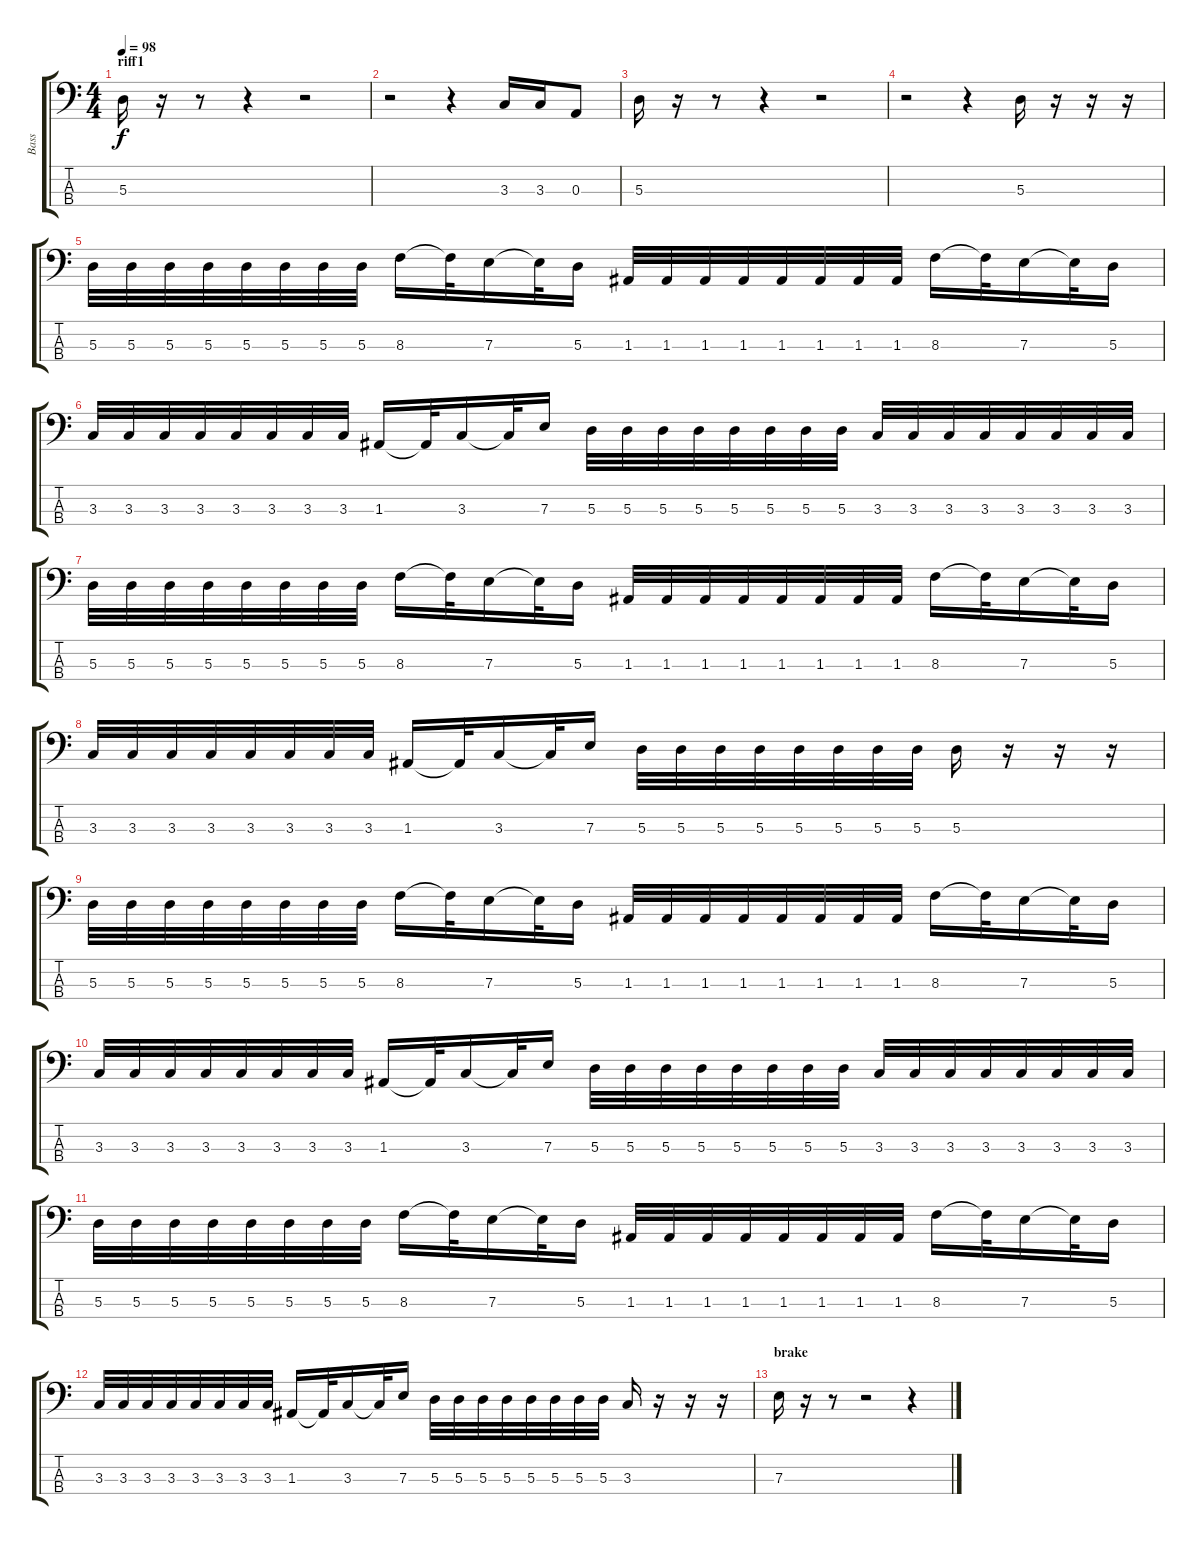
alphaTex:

\track ("Bass " "Bass ") {instrument electricbassfinger}
\staff {score tabs}
\tuning (G2 D2 A1 E1) {hide}
\ts (4 4)
\section ("" "riff1")
\tempo 98
\clef f4
\ks c
5.3.16{dy f} r.16 r.8 r.4 r.2 |
r.2 r.4 3.3.16 3.3.16 0.3.8 |
5.3.16 r.16 r.8 r.4 r.2 |
r.2 r.4 5.3.16 r.16 r.16 r.16 |
5.3.32 5.3.32 5.3.32 5.3.32 5.3.32 5.3.32 5.3.32 5.3.32 8.3.16 8.3{t}.32 7.3.16 7.3{t}.32 5.3.16 1.3.32 1.3.32 1.3.32 1.3.32 1.3.32 1.3.32 1.3.32 1.3.32 8.3.16 8.3{t}.32 7.3.16 7.3{t}.32 5.3.16 |
3.3.32 3.3.32 3.3.32 3.3.32 3.3.32 3.3.32 3.3.32 3.3.32 1.3.16 1.3{t}.32 3.3.16 3.3{t}.32 7.3.16 5.3.32 5.3.32 5.3.32 5.3.32 5.3.32 5.3.32 5.3.32 5.3.32 3.3.32 3.3.32 3.3.32 3.3.32 3.3.32 3.3.32 3.3.32 3.3.32 |
5.3.32 5.3.32 5.3.32 5.3.32 5.3.32 5.3.32 5.3.32 5.3.32 8.3.16 8.3{t}.32 7.3.16 7.3{t}.32 5.3.16 1.3.32 1.3.32 1.3.32 1.3.32 1.3.32 1.3.32 1.3.32 1.3.32 8.3.16 8.3{t}.32 7.3.16 7.3{t}.32 5.3.16 |
3.3.32 3.3.32 3.3.32 3.3.32 3.3.32 3.3.32 3.3.32 3.3.32 1.3.16 1.3{t}.32 3.3.16 3.3{t}.32 7.3.16 5.3.32 5.3.32 5.3.32 5.3.32 5.3.32 5.3.32 5.3.32 5.3.32 5.3.16 r.16 r.16 r.16 |
5.3.32 5.3.32 5.3.32 5.3.32 5.3.32 5.3.32 5.3.32 5.3.32 8.3.16 8.3{t}.32 7.3.16 7.3{t}.32 5.3.16 1.3.32 1.3.32 1.3.32 1.3.32 1.3.32 1.3.32 1.3.32 1.3.32 8.3.16 8.3{t}.32 7.3.16 7.3{t}.32 5.3.16 |
3.3.32 3.3.32 3.3.32 3.3.32 3.3.32 3.3.32 3.3.32 3.3.32 1.3.16 1.3{t}.32 3.3.16 3.3{t}.32 7.3.16 5.3.32 5.3.32 5.3.32 5.3.32 5.3.32 5.3.32 5.3.32 5.3.32 3.3.32 3.3.32 3.3.32 3.3.32 3.3.32 3.3.32 3.3.32 3.3.32 |
5.3.32 5.3.32 5.3.32 5.3.32 5.3.32 5.3.32 5.3.32 5.3.32 8.3.16 8.3{t}.32 7.3.16 7.3{t}.32 5.3.16 1.3.32 1.3.32 1.3.32 1.3.32 1.3.32 1.3.32 1.3.32 1.3.32 8.3.16 8.3{t}.32 7.3.16 7.3{t}.32 5.3.16 |
3.3.32 3.3.32 3.3.32 3.3.32 3.3.32 3.3.32 3.3.32 3.3.32 1.3.16 1.3{t}.32 3.3.16 3.3{t}.32 7.3.16 5.3.32 5.3.32 5.3.32 5.3.32 5.3.32 5.3.32 5.3.32 5.3.32 3.3.16 r.16 r.16 r.16 |
\section ("" "brake")
7.3.16 r.16 r.8 r.2 r.4
